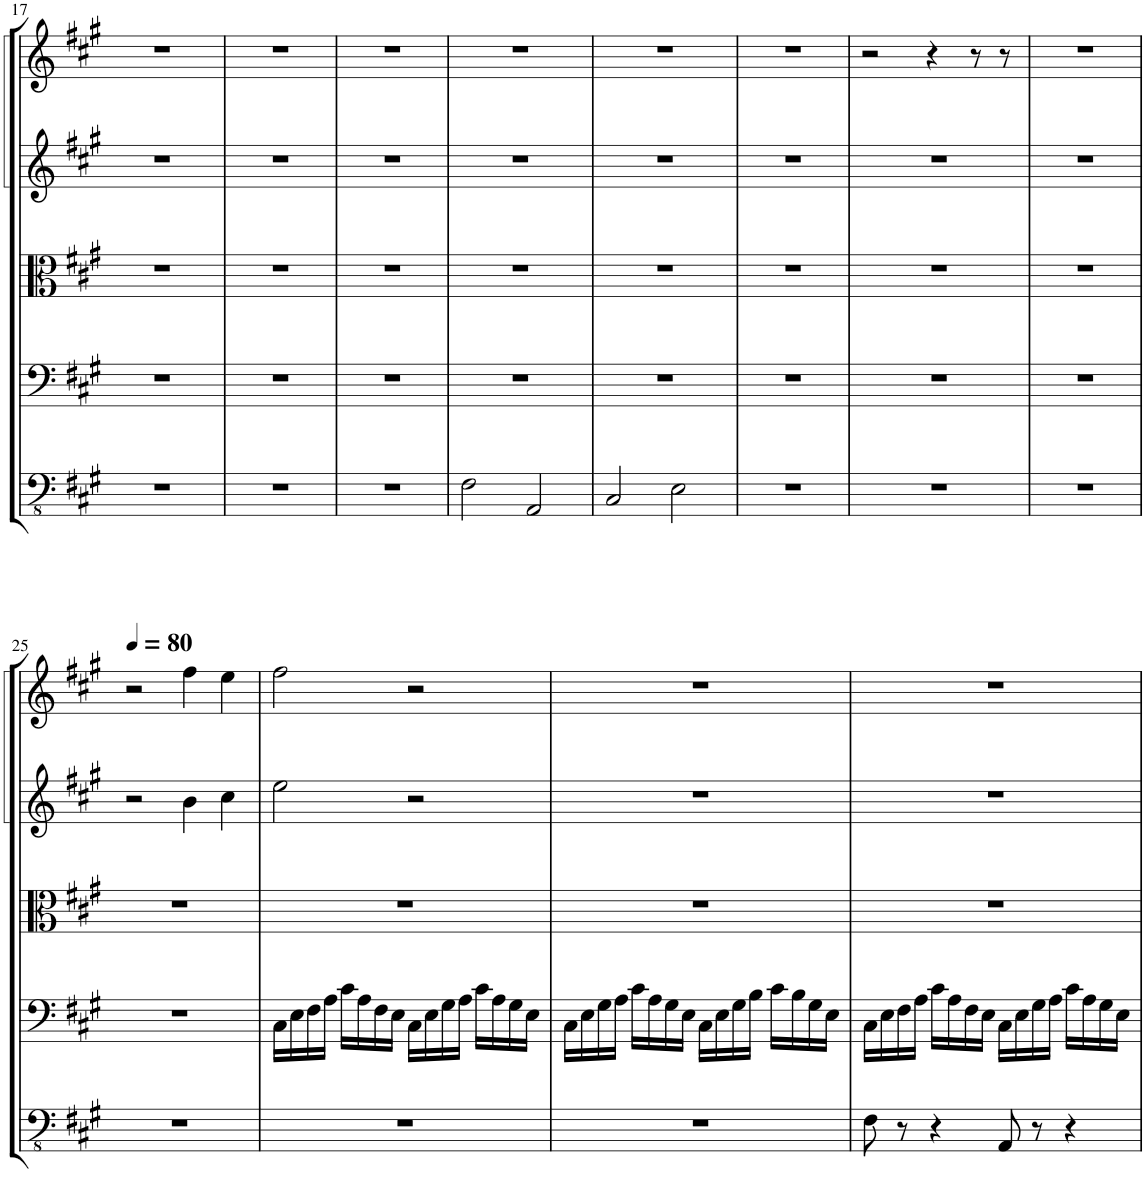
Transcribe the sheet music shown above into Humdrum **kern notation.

**kern	**kern	**kern	**kern	**kern
*part5	*part4	*part3	*part2	*part1
*staff5	*staff4	*staff3	*staff2	*staff1
*I"Contrabass	*I"Violoncello	*I"Viola	*I"Violin II	*I"Violin I
*I'Cb	*I'Vc	*I'Vla	*I'Vln	*I'Vln
!!LO:PB:g=z
*clefFv4	*clefF4	*clefC3	*clefG2	*clefG2
*ITrd7c12	*	*	*	*
*k[f#c#g#]	*k[f#c#g#]	*k[f#c#g#]	*k[f#c#g#]	*k[f#c#g#]
*M4/4	*M4/4	*M4/4	*M4/4	*M4/4
=17	=17	=17	=17	=17
1r	1r	1r	1r	1r
=18	=18	=18	=18	=18
1r	1r	1r	1r	1r
=19	=19	=19	=19	=19
1r	1r	1r	1r	1r
=20	=20	=20	=20	=20
2FF#\	1r	1r	1r	1r
2AAA/	.	.	.	.
=21	=21	=21	=21	=21
2CC#/	1r	1r	1r	1r
2EE\	.	.	.	.
=22	=22	=22	=22	=22
1r	1r	1r	1r	1r
=23	=23	=23	=23	=23
1r	1r	1r	1r	2r
.	.	.	.	4r
.	.	.	.	8r
.	.	.	.	8r
=24	=24	=24	=24	=24
1r	1r	1r	1r	1r
!!LO:LB:g=z
=25	=25	=25	=25	=25
*	*	*	*	*MM80
1r	1r	1r	2r	2r
.	.	.	4b\	4ff#\
.	.	.	4cc#\	4ee\
=26	=26	=26	=26	=26
1r	16C#\LL	1r	2ee\	2ff#\
.	16E\	.	.	.
.	16F#\	.	.	.
.	16A\JJ	.	.	.
.	16c#\LL	.	.	.
.	16A\	.	.	.
.	16F#\	.	.	.
.	16E\JJ	.	.	.
.	16C#\LL	.	2r	2r
.	16E\	.	.	.
.	16G#\	.	.	.
.	16A\JJ	.	.	.
.	16c#\LL	.	.	.
.	16A\	.	.	.
.	16G#\	.	.	.
.	16E\JJ	.	.	.
=27	=27	=27	=27	=27
1r	16C#\LL	1r	1r	1r
.	16E\	.	.	.
.	16G#\	.	.	.
.	16A\JJ	.	.	.
.	16c#\LL	.	.	.
.	16A\	.	.	.
.	16G#\	.	.	.
.	16E\JJ	.	.	.
.	16C#\LL	.	.	.
.	16E\	.	.	.
.	16G#\	.	.	.
.	16B\JJ	.	.	.
.	16c#\LL	.	.	.
.	16B\	.	.	.
.	16G#\	.	.	.
.	16E\JJ	.	.	.
=28	=28	=28	=28	=28
8FF#\	16C#\LL	1r	1r	1r
.	16E\	.	.	.
8r	16F#\	.	.	.
.	16A\JJ	.	.	.
4r	16c#\LL	.	.	.
.	16A\	.	.	.
.	16F#\	.	.	.
.	16E\JJ	.	.	.
8AAA/	16C#\LL	.	.	.
.	16E\	.	.	.
8r	16G#\	.	.	.
.	16A\JJ	.	.	.
4r	16c#\LL	.	.	.
.	16A\	.	.	.
.	16G#\	.	.	.
.	16E\JJ	.	.	.
=	=	=	=	=
*-	*-	*-	*-	*-
